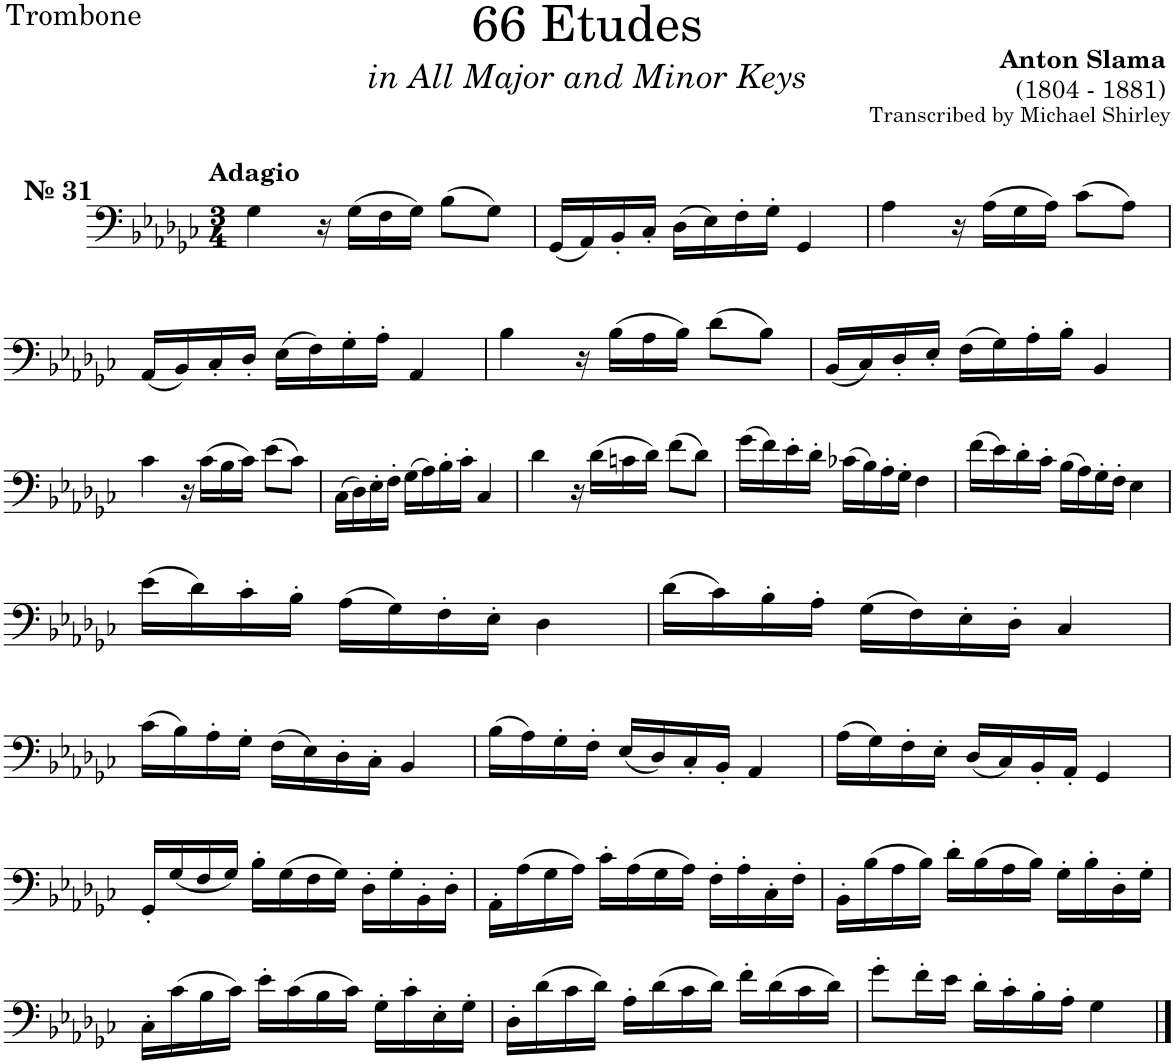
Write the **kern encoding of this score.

**kern
*part1
*staff1
*I"Trombone
*I'Tbn.
*clefF4
*k[b-e-a-d-g-c-]
*M3/4
=1
!LO:TX:a:B:t=№ 31
!LO:TX:a:B:t=Adagio
4G-\
16r
(>16G-\LL
16F\
16G-\JJ)
(>8B-\L
8G-\J)
=2
(<16GG-/LL
16AA-/)
16BB-'/
16C-'/JJ
(>16D-\LL
16E-\)
16F'\
16G-'\JJ
4GG-/
=3
4A-\
16r
(>16A-\LL
16G-\
16A-\JJ)
(>8c-\L
8A-\J)
!!LO:LB:g=z
=4
(<16AA-/LL
16BB-/)
16C-'/
16D-'/JJ
(>16E-\LL
16F\)
16G-'\
16A-'\JJ
4AA-/
=5
4B-\
16r
(>16B-\LL
16A-\
16B-\JJ)
(>8d-\L
8B-\J)
=6
(<16BB-/LL
16C-/)
16D-'/
16E-'/JJ
(>16F\LL
16G-\)
16A-'\
16B-'\JJ
4BB-/
!!LO:LB:g=z
=7
4c-\
16r
(>16c-\LL
16B-\
16c-\JJ)
(>8e-\L
8c-\J)
=8
(>16C-\LL
16D-\)
16E-'\
16F'\JJ
(>16G-\LL
16A-\)
16B-'\
16c-'\JJ
4C-/
=9
4d-\
16r
(>16d-\LL
16cn\
16d-\JJ)
(>8f\L
8d-\J)
=10
(>16g-\LL
16f\)
16e-'\
16d-'\JJ
(>16c-X\LL
16B-\)
16A-'\
16G-'\JJ
4F\
=11
(>16f\LL
16e-\)
16d-'\
16c-'\JJ
(>16B-\LL
16A-\)
16G-'\
16F'\JJ
4E-\
!!LO:LB:g=z
=12
(>16e-\LL
16d-\)
16c-'\
16B-'\JJ
(>16A-\LL
16G-\)
16F'\
16E-'\JJ
4D-\
=13
(>16d-\LL
16c-\)
16B-'\
16A-'\JJ
(>16G-\LL
16F\)
16E-'\
16D-'\JJ
4C-/
!!LO:LB:g=z
=14
(>16c-\LL
16B-\)
16A-'\
16G-'\JJ
(>16F\LL
16E-\)
16D-'\
16C-'\JJ
4BB-/
=15
(>16B-\LL
16A-\)
16G-'\
16F'\JJ
(<16E-/LL
16D-/)
16C-'/
16BB-'/JJ
4AA-/
=16
(>16A-\LL
16G-\)
16F'\
16E-'\JJ
(<16D-/LL
16C-/)
16BB-'/
16AA-'/JJ
4GG-/
!!LO:LB:g=z
=17
16GG-'/LL
(<16G-/
16F/
16G-/JJ)
16B-'\LL
(>16G-\
16F\
16G-\JJ)
16D-'\LL
16G-'\
16BB-'\
16D-'\JJ
=18
16AA-'\LL
(>16A-\
16G-\
16A-\JJ)
16c-'\LL
(>16A-\
16G-\
16A-\JJ)
16F'\LL
16A-'\
16C-'\
16F'\JJ
=19
16BB-'\LL
(>16B-\
16A-\
16B-\JJ)
16d-'\LL
(>16B-\
16A-\
16B-\JJ)
16G-'\LL
16B-'\
16D-'\
16G-'\JJ
!!LO:LB:g=z
=20
16C-'\LL
(>16c-\
16B-\
16c-\JJ)
16e-'\LL
(>16c-\
16B-\
16c-\JJ)
16G-'\LL
16c-'\
16E-'\
16G-'\JJ
=21
16D-'\LL
(>16d-\
16c-\
16d-\JJ)
16A-'\LL
(>16d-\
16c-\
16d-\JJ)
16f'\LL
(>16d-\
16c-\
16d-\JJ)
=22
8g-'\L
16f'\L
16e-\JJ
16d-'\LL
16c-'\
16B-'\
16A-'\JJ
4G-\
==
*-
